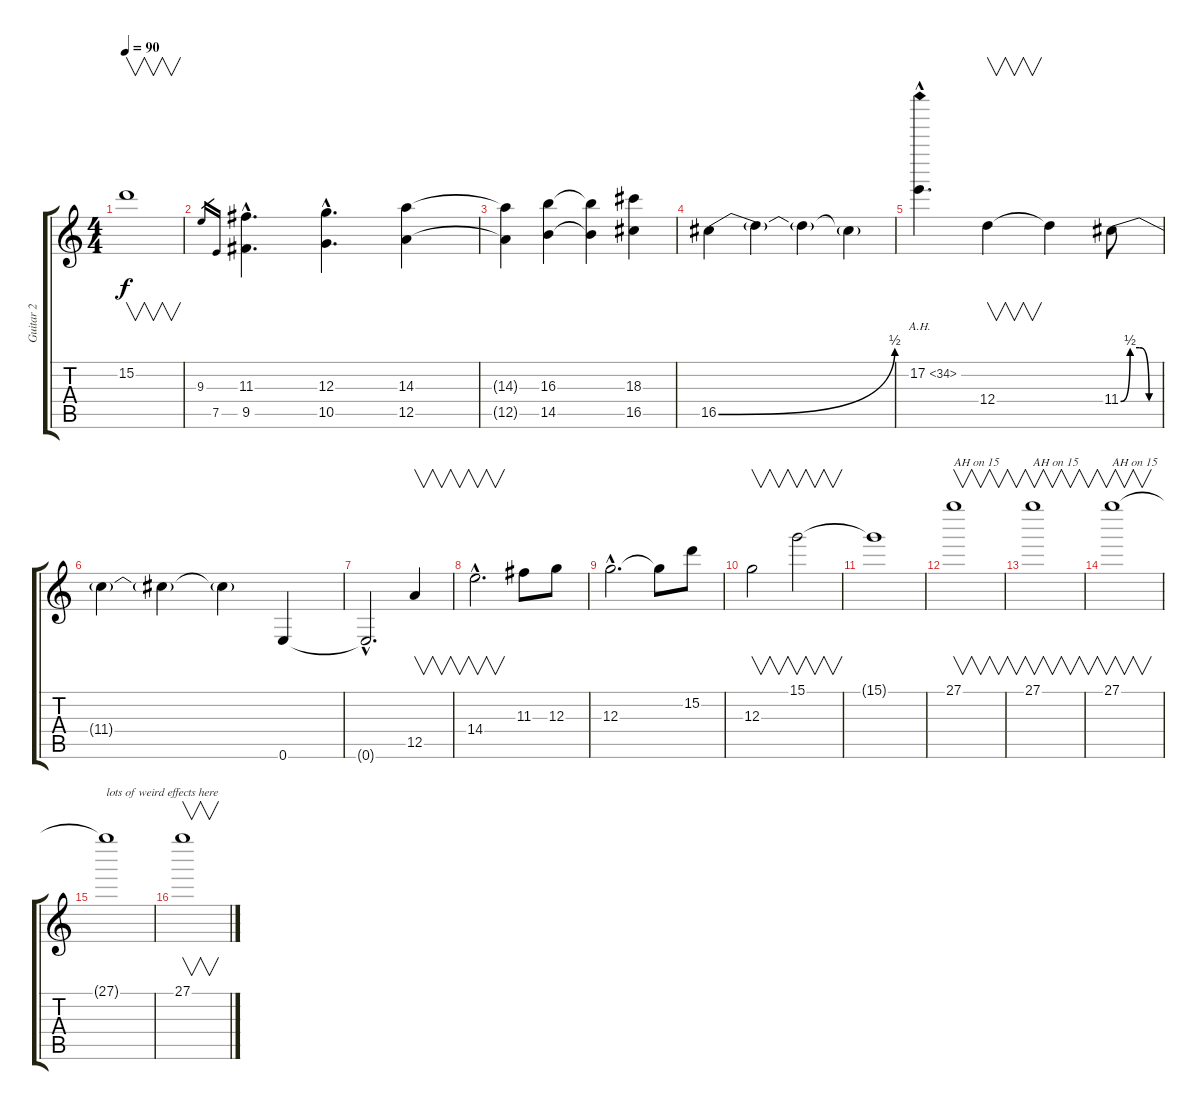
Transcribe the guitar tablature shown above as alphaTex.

\track ("Guitar 2" "Guitar 2") {instrument distortionguitar}
\staff {score tabs}
\tuning (E4 B3 G3 D3 A2 E2) {hide}
\ts (4 4)
\tempo 90
\clef g2
\ks c
15.2.1{v dy f} |
9.3.16{gr} 7.5.16{gr} (11.3{hac} 9.5{hac}).4{d} (12.3{hac} 10.5{hac}).4{d} (14.3 12.5).4 |
(14.3{t} 12.5{t}).4 (16.3 14.5).4 (16.3{t} 14.5{t}).4 (18.3 16.5).4 |
16.5{be (bend 0 0 60 2)}.4 16.5{t}.4 16.5{t}.4 16.5{t}.4 |
17.2{ah 17 hac}.4{d} 12.4.4{v} 12.4{t}.4 11.4{be (custom 0 0 15 2 30 2 45 0 60 0)}.8 |
11.4{t}.4 11.4{t}.4 11.4{t}.4 0.6.4 |
0.6{hac t}.2{d} 12.5.4{v} |
14.4{hac}.2{v d} 11.3.8 12.3.8 |
12.3{hac}.2{d} 12.3{t}.8 15.2.8 |
12.3.2{v} 15.1.2{v} |
15.1{t}.1 |
27.1.1{v txt "AH on 15"} |
27.1.1{v txt "AH on 15"} |
27.1.1{v txt "AH on 15"} |
27.1{t}.1{txt "lots of weird effects here"} |
27.1.1{v}
